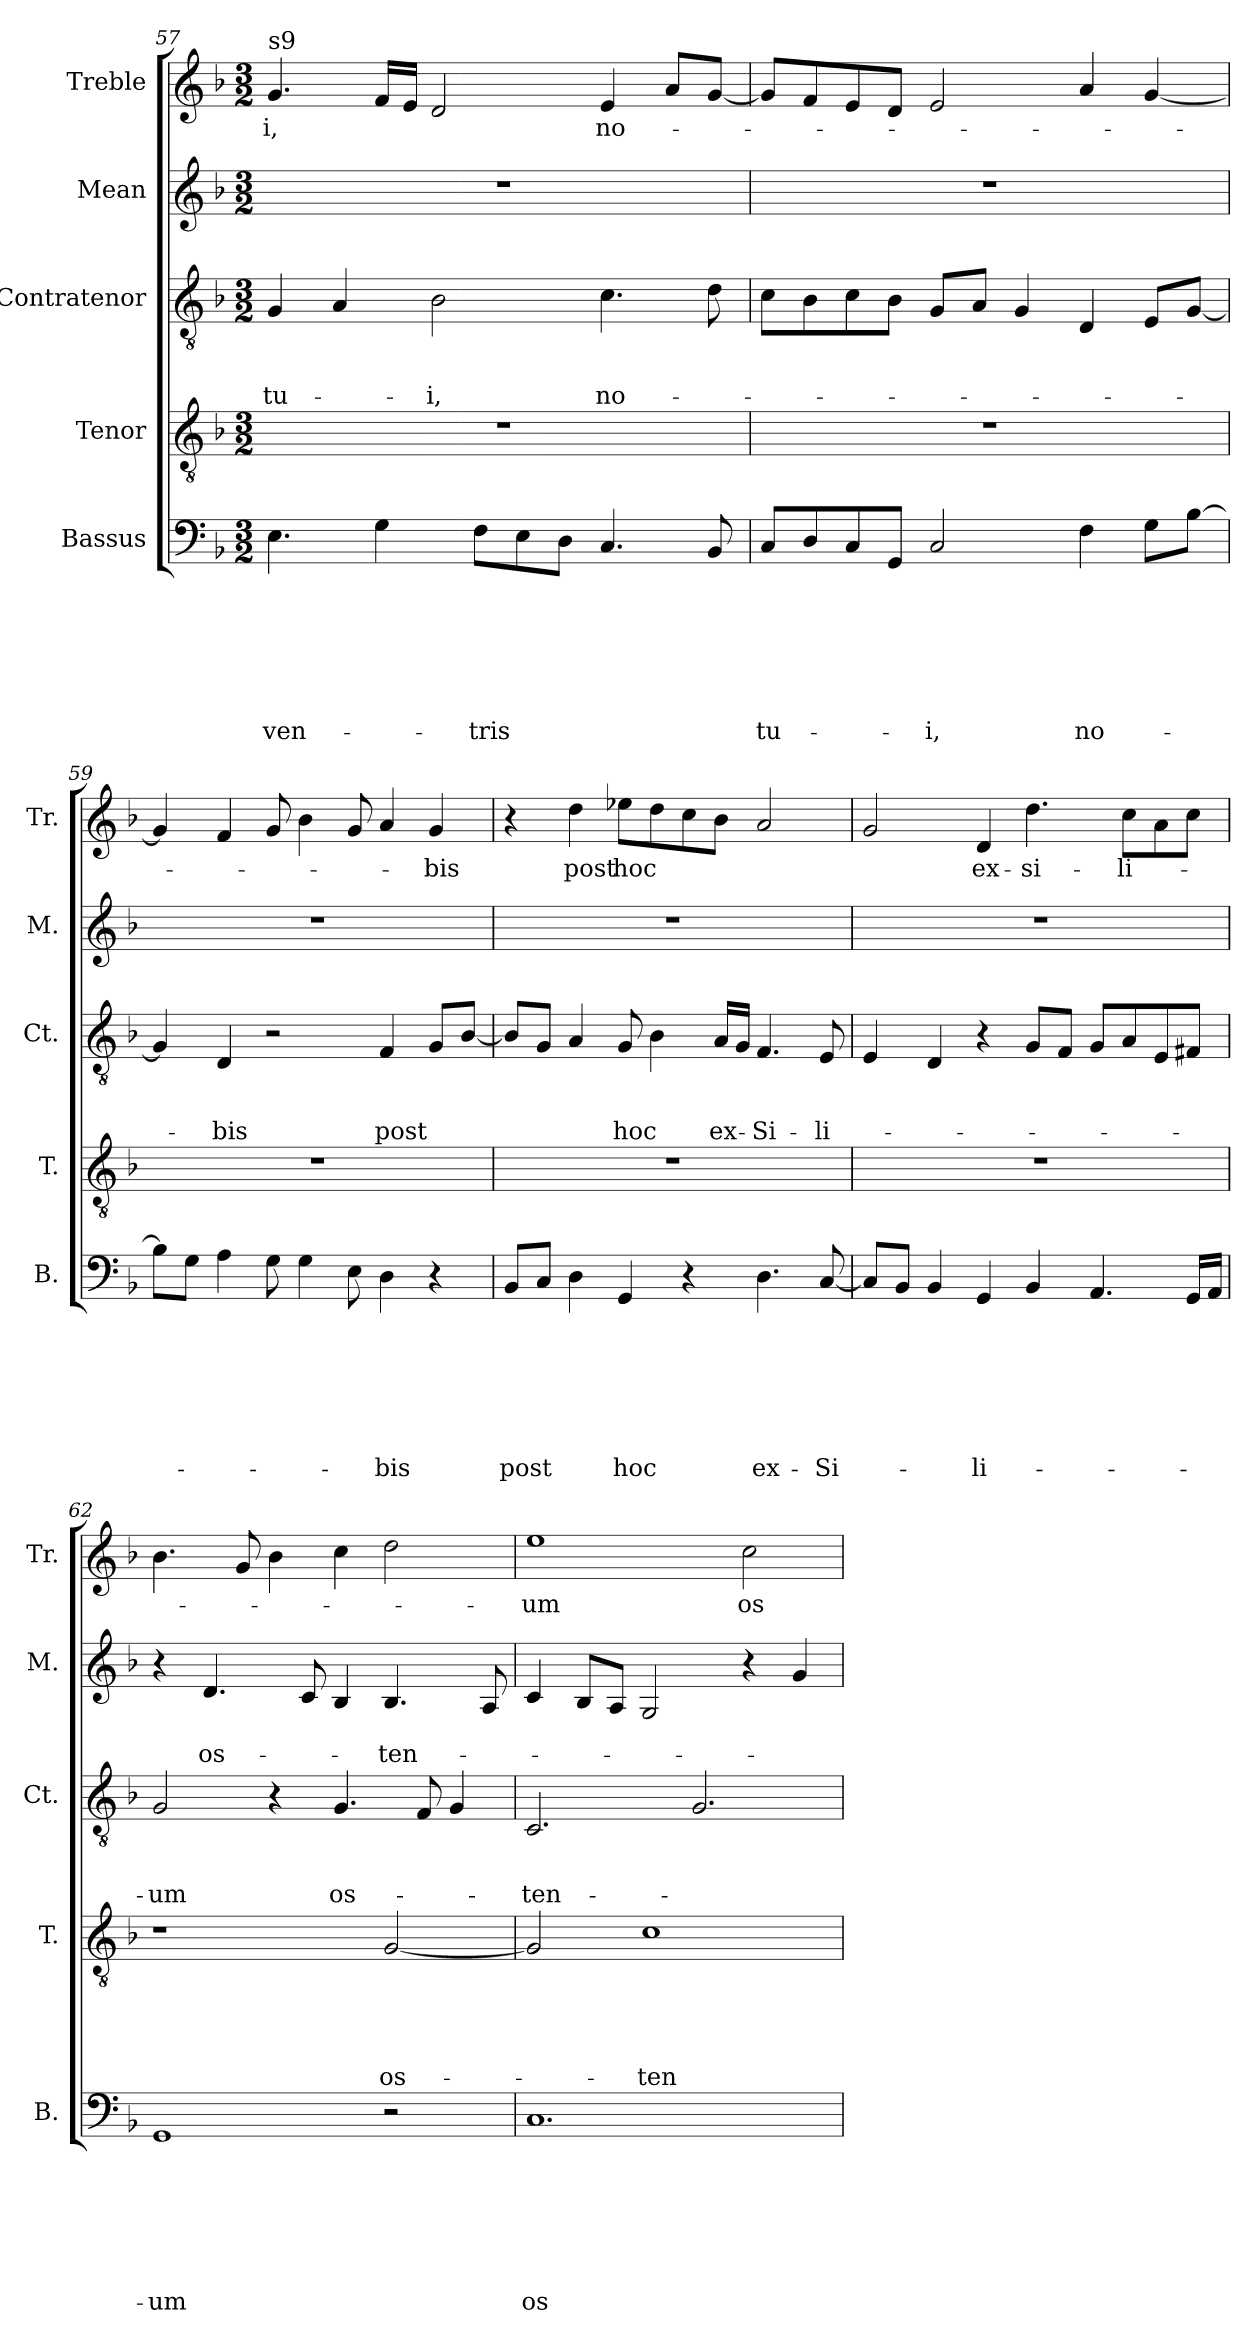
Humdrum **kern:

**kern	**text	**text	**text	**text	**text	**text	**text	**kern	**text	**text	**text	**text	**text	**kern	**text	**text	**text	**kern	**text	**text	**kern	**text
*part5	*part5	*part5	*part5	*part5	*part5	*part5	*part5	*part4	*part4	*part4	*part4	*part4	*part4	*part3	*part3	*part3	*part3	*part2	*part2	*part2	*part1	*part1
*staff5	*staff5	*staff5	*staff5	*staff5	*staff5	*staff5	*staff5	*staff4	*staff4	*staff4	*staff4	*staff4	*staff4	*staff3	*staff3	*staff3	*staff3	*staff2	*staff2	*staff2	*staff1	*staff1
*I"Bassus	*	*	*	*	*	*	*	*I"Tenor	*	*	*	*	*	*I"Contratenor	*	*	*	*I"Mean	*	*	*I"Treble	*
*I'B.	*	*	*	*	*	*	*	*I'T.	*	*	*	*	*	*I'Ct.	*	*	*	*I'M.	*	*	*I'Tr.	*
!!LO:LB:g=z
*clefF4	*	*	*	*	*	*	*	*clefGv2	*	*	*	*	*	*clefGv2	*	*	*	*clefG2	*	*	*clefG2	*
*k[b-]	*	*	*	*	*	*	*	*k[b-]	*	*	*	*	*	*k[b-]	*	*	*	*k[b-]	*	*	*k[b-]	*
*F:	*	*	*	*	*	*	*	*F:	*	*	*	*	*	*F:	*	*	*	*F:	*	*	*F:	*
*M3/2	*	*	*	*	*	*	*	*M3/2	*	*	*	*	*	*M3/2	*	*	*	*M3/2	*	*	*M3/2	*
=57	=57	=57	=57	=57	=57	=57	=57	=57	=57	=57	=57	=57	=57	=57	=57	=57	=57	=57	=57	=57	=57	=57
!	!	!	!	!	!	!	!	!	!	!	!	!	!	!	!	!	!	!	!	!	!LO:TX:a:t=s9	!
!	!	!	!	!	!	!	!LO:LY:b	!	!	!	!	!	!	!	!	!	!LO:LY:b	!	!	!	!	!LO:LY:b:rj
4.E\	.	.	.	.	.	.	ven-	1.r	.	.	.	.	.	4G/	.	.	tu-	1.r	.	.	4.g/	-i,
.	.	.	.	.	.	.	.	.	.	.	.	.	.	4A/	.	.	.	.	.	.	.	.
4G\	.	.	.	.	.	.	.	.	.	.	.	.	.	.	.	.	.	.	.	.	16f/LL	.
.	.	.	.	.	.	.	.	.	.	.	.	.	.	.	.	.	.	.	.	.	16e/JJ	.
!	!	!	!	!	!	!	!	!	!	!	!	!	!	!	!	!	!LO:LY:b	!	!	!	!	!
.	.	.	.	.	.	.	.	.	.	.	.	.	.	2B-\	.	.	-i,	.	.	.	2d/	.
!	!	!	!	!	!	!	!LO:LY:b	!	!	!	!	!	!	!	!	!	!	!	!	!	!	!
8F\L	.	.	.	.	.	.	-tris	.	.	.	.	.	.	.	.	.	.	.	.	.	.	.
8E\	.	.	.	.	.	.	.	.	.	.	.	.	.	.	.	.	.	.	.	.	.	.
8D\J	.	.	.	.	.	.	.	.	.	.	.	.	.	.	.	.	.	.	.	.	.	.
!	!	!	!	!	!	!	!	!	!	!	!	!	!	!	!	!	!LO:LY:b	!	!	!	!	!LO:LY:b
4.C/	.	.	.	.	.	.	.	.	.	.	.	.	.	4.c\	.	.	no-	.	.	.	4e/	no-
.	.	.	.	.	.	.	.	.	.	.	.	.	.	.	.	.	.	.	.	.	8a/L	.
8BB-/	.	.	.	.	.	.	.	.	.	.	.	.	.	8d\	.	.	.	.	.	.	[<8g/J	.
=58	=58	=58	=58	=58	=58	=58	=58	=58	=58	=58	=58	=58	=58	=58	=58	=58	=58	=58	=58	=58	=58	=58
!	!	!	!	!	!	!	!LO:LY:b	!	!	!	!	!	!	!	!	!	!	!	!	!	!	!
8C/L	.	.	.	.	.	.	tu-	1.r	.	.	.	.	.	8c\L	.	.	.	1.r	.	.	8g/L]	.
8D/	.	.	.	.	.	.	.	.	.	.	.	.	.	8B-\	.	.	.	.	.	.	8f/	.
8C/	.	.	.	.	.	.	.	.	.	.	.	.	.	8c\	.	.	.	.	.	.	8e/	.
8GG/J	.	.	.	.	.	.	.	.	.	.	.	.	.	8B-\J	.	.	.	.	.	.	8d/J	.
!	!	!	!	!	!	!	!LO:LY:b	!	!	!	!	!	!	!	!	!	!	!	!	!	!	!
2C/	.	.	.	.	.	.	-i,	.	.	.	.	.	.	8G/L	.	.	.	.	.	.	2e/	.
.	.	.	.	.	.	.	.	.	.	.	.	.	.	8A/J	.	.	.	.	.	.	.	.
.	.	.	.	.	.	.	.	.	.	.	.	.	.	4G/	.	.	.	.	.	.	.	.
!	!	!	!	!	!	!	!LO:LY:b	!	!	!	!	!	!	!	!	!	!	!	!	!	!	!
4F\	.	.	.	.	.	.	no-	.	.	.	.	.	.	4D/	.	.	.	.	.	.	4a/	.
8G\L	.	.	.	.	.	.	.	.	.	.	.	.	.	8E/L	.	.	.	.	.	.	[<4g/	.
[>8B-\J	.	.	.	.	.	.	.	.	.	.	.	.	.	[<8G/J	.	.	.	.	.	.	.	.
=59	=59	=59	=59	=59	=59	=59	=59	=59	=59	=59	=59	=59	=59	=59	=59	=59	=59	=59	=59	=59	=59	=59
8B-\L]	.	.	.	.	.	.	.	1.r	.	.	.	.	.	4G/]	.	.	.	1.r	.	.	4g/]	.
8G\J	.	.	.	.	.	.	.	.	.	.	.	.	.	.	.	.	.	.	.	.	.	.
!	!	!	!	!	!	!	!	!	!	!	!	!	!	!	!	!	!LO:LY:b	!	!	!	!	!
4A\	.	.	.	.	.	.	.	.	.	.	.	.	.	4D/	.	.	-bis	.	.	.	4f/	.
8G\	.	.	.	.	.	.	.	.	.	.	.	.	.	2r	.	.	.	.	.	.	8g/	.
4G\	.	.	.	.	.	.	.	.	.	.	.	.	.	.	.	.	.	.	.	.	4b-\	.
8E\	.	.	.	.	.	.	.	.	.	.	.	.	.	.	.	.	.	.	.	.	8g/	.
!	!	!	!	!	!	!	!LO:LY:b	!	!	!	!	!	!	!	!	!	!LO:LY:b	!	!	!	!	!
4D\	.	.	.	.	.	.	-bis	.	.	.	.	.	.	4F/	.	.	post	.	.	.	4a/	.
!	!	!	!	!	!	!	!	!	!	!	!	!	!	!	!	!	!	!	!	!	!	!LO:LY:b
4r	.	.	.	.	.	.	.	.	.	.	.	.	.	8G/L	.	.	.	.	.	.	4g/	-bis
.	.	.	.	.	.	.	.	.	.	.	.	.	.	[<8B-/J	.	.	.	.	.	.	.	.
=60	=60	=60	=60	=60	=60	=60	=60	=60	=60	=60	=60	=60	=60	=60	=60	=60	=60	=60	=60	=60	=60	=60
!	!	!	!	!	!	!	!LO:LY:b	!	!	!	!	!	!	!	!	!	!	!	!	!	!	!
8BB-/L	.	.	.	.	.	.	post	1.r	.	.	.	.	.	8B-/L]	.	.	.	1.r	.	.	4r	.
8C/J	.	.	.	.	.	.	.	.	.	.	.	.	.	8G/J	.	.	.	.	.	.	.	.
!	!	!	!	!	!	!	!	!	!	!	!	!	!	!	!	!	!	!	!	!	!	!LO:LY:b
4D\	.	.	.	.	.	.	.	.	.	.	.	.	.	4A/	.	.	.	.	.	.	4dd\	post
!	!	!	!	!	!	!	!LO:LY:b	!	!	!	!	!	!	!	!	!	!LO:LY:b	!	!	!	!	!LO:LY:b
4GG/	.	.	.	.	.	.	hoc	.	.	.	.	.	.	8G/	.	.	hoc	.	.	.	8ee-\L	hoc
.	.	.	.	.	.	.	.	.	.	.	.	.	.	4B-\	.	.	.	.	.	.	8dd\	.
4r	.	.	.	.	.	.	.	.	.	.	.	.	.	.	.	.	.	.	.	.	8cc\	.
!	!	!	!	!	!	!	!	!	!	!	!	!	!	!	!	!	!LO:LY:b	!	!	!	!	!
.	.	.	.	.	.	.	.	.	.	.	.	.	.	16A/LL	.	.	ex-	.	.	.	8b-\J	.
.	.	.	.	.	.	.	.	.	.	.	.	.	.	16G/JJ	.	.	.	.	.	.	.	.
!	!	!	!	!	!	!	!LO:LY:b	!	!	!	!	!	!	!	!	!	!LO:LY:b	!	!	!	!	!
4.D\	.	.	.	.	.	.	ex-	.	.	.	.	.	.	4.F/	.	.	-Si-	.	.	.	2a/	.
!	!	!	!	!	!	!	!LO:LY:b	!	!	!	!	!	!	!	!	!	!LO:LY:b	!	!	!	!	!
[>8C/	.	.	.	.	.	.	-Si-	.	.	.	.	.	.	8E/	.	.	-li-	.	.	.	.	.
!!LO:PB:g=z
=61	=61	=61	=61	=61	=61	=61	=61	=61	=61	=61	=61	=61	=61	=61	=61	=61	=61	=61	=61	=61	=61	=61
!	!	!	!	!	!	!	!	!LO:N:vis=1	!	!	!	!	!	!	!	!	!	!LO:N:vis=1	!	!	!	!
8C/L]	.	.	.	.	.	.	.	1.r	.	.	.	.	.	4E/	.	.	.	1.r	.	.	2g/	.
8BB-/J	.	.	.	.	.	.	.	.	.	.	.	.	.	.	.	.	.	.	.	.	.	.
4BB-/	.	.	.	.	.	.	.	.	.	.	.	.	.	4D/	.	.	.	.	.	.	.	.
!	!	!	!	!	!	!	!LO:LY:b	!	!	!	!	!	!	!	!	!	!	!	!	!	!	!LO:LY:b
4GG/	.	.	.	.	.	.	-li-	.	.	.	.	.	.	4r	.	.	.	.	.	.	4d/	ex-
!	!	!	!	!	!	!	!	!	!	!	!	!	!	!	!	!	!	!	!	!	!	!LO:LY:b:rj
4BB-/	.	.	.	.	.	.	.	.	.	.	.	.	.	8G/L	.	.	.	.	.	.	4.dd\	-si-
.	.	.	.	.	.	.	.	.	.	.	.	.	.	8F/J	.	.	.	.	.	.	.	.
4.AA/	.	.	.	.	.	.	.	.	.	.	.	.	.	8G/L	.	.	.	.	.	.	.	.
!	!	!	!	!	!	!	!	!	!	!	!	!	!	!	!	!	!	!	!	!	!	!LO:LY:b
.	.	.	.	.	.	.	.	.	.	.	.	.	.	8A/	.	.	.	.	.	.	8cc\L	-li-
.	.	.	.	.	.	.	.	.	.	.	.	.	.	8E/	.	.	.	.	.	.	8a\	.
16GG/LL	.	.	.	.	.	.	.	.	.	.	.	.	.	8F#/J	.	.	.	.	.	.	8cc\J	.
16AA/JJ	.	.	.	.	.	.	.	.	.	.	.	.	.	.	.	.	.	.	.	.	.	.
=62	=62	=62	=62	=62	=62	=62	=62	=62	=62	=62	=62	=62	=62	=62	=62	=62	=62	=62	=62	=62	=62	=62
!	!	!	!	!	!	!	!LO:LY:b	!	!	!	!	!	!	!	!	!	!LO:LY:b	!	!	!	!	!
1GG	.	.	.	.	.	.	-um	1r	.	.	.	.	.	2G/	.	.	-um	4r	.	.	4.b-\	.
!	!	!	!	!	!	!	!	!	!	!	!	!	!	!	!	!	!	!	!	!LO:LY:b	!	!
.	.	.	.	.	.	.	.	.	.	.	.	.	.	.	.	.	.	4.d/	.	os-	.	.
.	.	.	.	.	.	.	.	.	.	.	.	.	.	.	.	.	.	.	.	.	8g/	.
.	.	.	.	.	.	.	.	.	.	.	.	.	.	4r	.	.	.	.	.	.	4b-\	.
.	.	.	.	.	.	.	.	.	.	.	.	.	.	.	.	.	.	8c/	.	.	.	.
!	!	!	!	!	!	!	!	!	!	!	!	!	!	!	!	!	!LO:LY:b	!	!	!	!	!
.	.	.	.	.	.	.	.	.	.	.	.	.	.	4.G/	.	.	os-	4B-/	.	.	4cc\	.
!	!	!	!	!	!	!	!	!	!	!	!	!	!LO:LY:b	!	!	!	!	!	!	!LO:LY:b	!	!
2r	.	.	.	.	.	.	.	[<2G/	.	.	.	.	os-	.	.	.	.	4.B-/	.	-ten-	2dd\	.
.	.	.	.	.	.	.	.	.	.	.	.	.	.	8F/	.	.	.	.	.	.	.	.
.	.	.	.	.	.	.	.	.	.	.	.	.	.	4G/	.	.	.	.	.	.	.	.
.	.	.	.	.	.	.	.	.	.	.	.	.	.	.	.	.	.	8A/	.	.	.	.
=63	=63	=63	=63	=63	=63	=63	=63	=63	=63	=63	=63	=63	=63	=63	=63	=63	=63	=63	=63	=63	=63	=63
!	!	!	!	!	!	!	!LO:LY:b	!	!	!	!	!	!	!	!	!	!LO:LY:b	!	!	!	!	!LO:LY:b
1.C	.	.	.	.	.	.	os-	2G/]	.	.	.	.	.	2.C/	.	.	-ten-	4c/	.	.	1ee	-um
.	.	.	.	.	.	.	.	.	.	.	.	.	.	.	.	.	.	8B-/L	.	.	.	.
.	.	.	.	.	.	.	.	.	.	.	.	.	.	.	.	.	.	8A/J	.	.	.	.
!	!	!	!	!	!	!	!	!	!	!	!	!	!LO:LY:b	!	!	!	!	!	!	!	!	!
.	.	.	.	.	.	.	.	1c	.	.	.	.	-ten-	.	.	.	.	2G/	.	.	.	.
.	.	.	.	.	.	.	.	.	.	.	.	.	.	2.G/	.	.	.	.	.	.	.	.
!	!	!	!	!	!	!	!	!	!	!	!	!	!	!	!	!	!	!	!	!	!	!LO:LY:b
.	.	.	.	.	.	.	.	.	.	.	.	.	.	.	.	.	.	4r	.	.	2cc\	os-
.	.	.	.	.	.	.	.	.	.	.	.	.	.	.	.	.	.	4g/	.	.	.	.
=	=	=	=	=	=	=	=	=	=	=	=	=	=	=	=	=	=	=	=	=	=	=
*-	*-	*-	*-	*-	*-	*-	*-	*-	*-	*-	*-	*-	*-	*-	*-	*-	*-	*-	*-	*-	*-	*-
